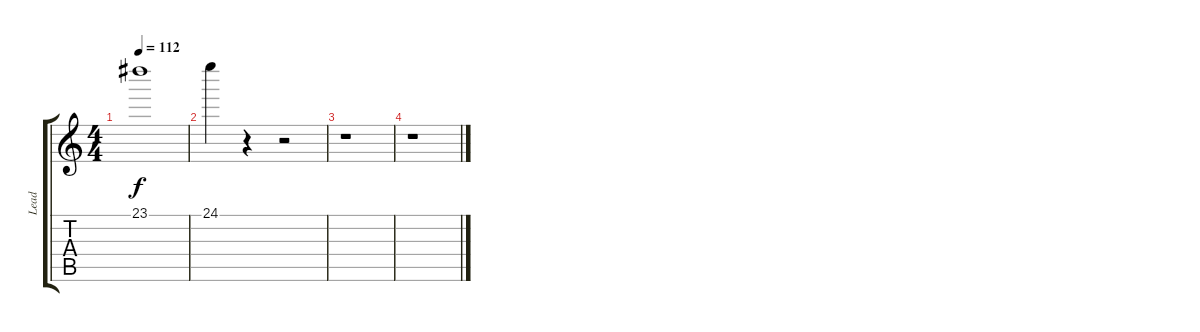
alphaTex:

\track ("Lead" "Lead") {instrument overdrivenguitar}
\staff {score tabs}
\tuning (E4 B3 G3 D3 A2 E2) {hide}
\ts (4 4)
\tempo 112
\clef g2
\ks c
23.1.1{dy f} |
24.1.4 r.4 r.2 |
r.1 |
r.1
